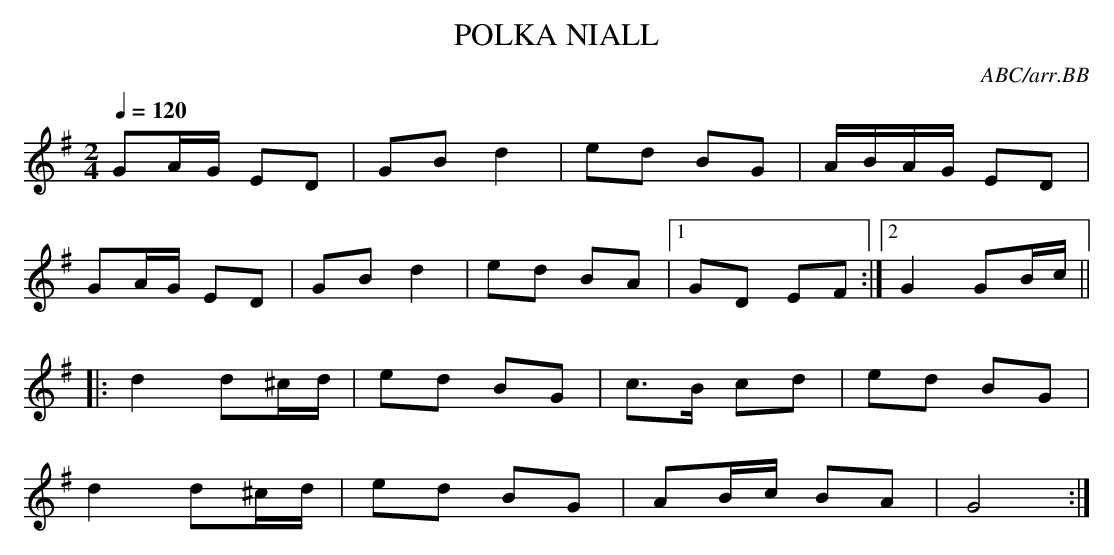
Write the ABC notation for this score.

X:1
T:POLKA NIALL
C:ABC/arr.BB
Q:1/4=120
M:2/4
L:1/8
K:G
GA/G/ ED|GB d2|ed BG|A/B/A/G/ ED|
GA/G/ ED|GB d2|ed BA|1 GD EF:|2 G2 GB/c/||
|:d2 d^c/d/|ed BG|c>B cd|ed BG|
d2 d^c/d/|ed BG|AB/c/ BA|G4 :|
